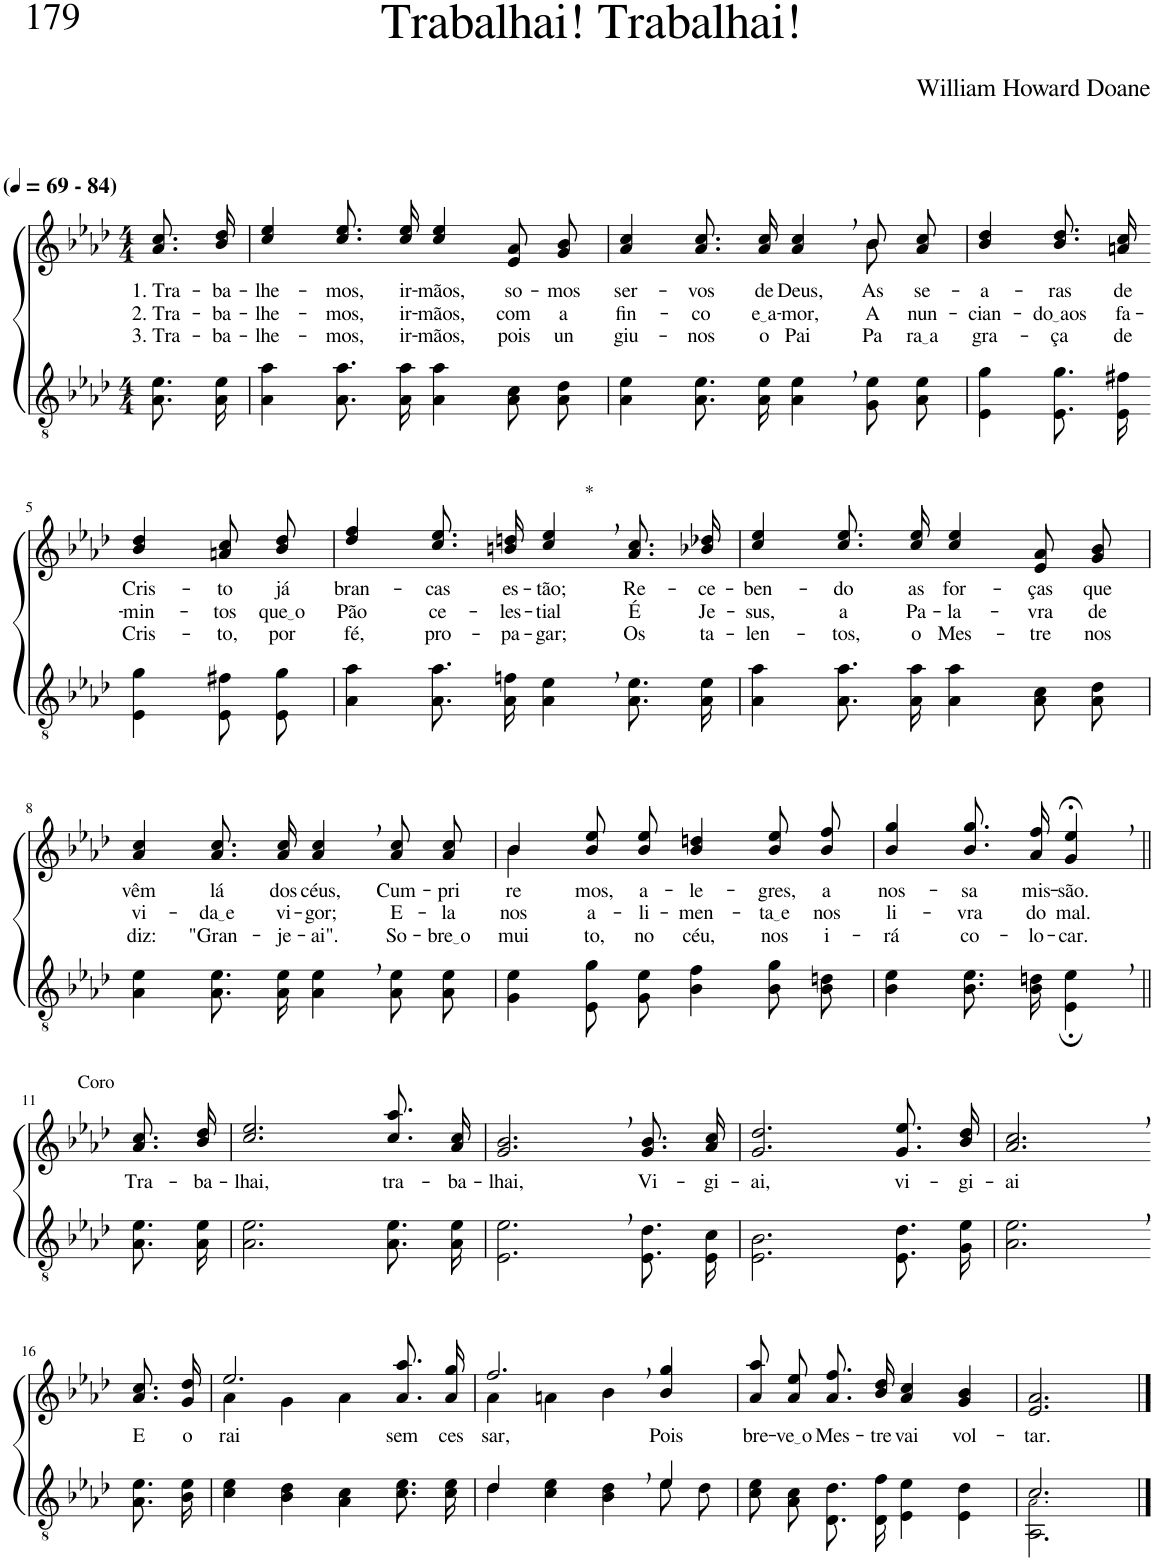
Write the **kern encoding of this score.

**kern	**kern	**text	**text	**text
*part2	*part1	*part1	*part1	*part1
*staff2	*staff1	*staff1	*staff1	*staff1
*I"Parte III e IV	*I"Parte I e II	*	*	*
*clefGv2	*clefG2	*	*	*
*Trd3c5	*Trd3c5	*	*	*
*k[b-e-a-d-]	*k[b-e-a-d-]	*	*	*
*M4/4	*M4/4	*	*	*
*MM69	*MM69	*	*	*
=1	=1	=1	=1	=1
!	!LO:TX:a:B:t=(	!	!	!
!	!LO:TX:a:B:t=- 84)	!	!	!
!	!	!LO:LY:b	!LO:LY:b	!LO:LY:b
8.A-\ 8.e-\L	8.a-\ 8.cc\L	1. Tra-	2. Tra-	3. Tra-
!	!	!LO:LY:b	!LO:LY:b	!LO:LY:b
16A-\ 16e-\Jk	16b-\ 16dd-\Jk	-ba-	-ba-	-ba-
=2	=2	=2	=2	=2
!	!	!LO:LY:b	!LO:LY:b	!LO:LY:b
4A-\ 4a-\	4cc/ 4ee-/	-lhe-	-lhe-	-lhe-
!	!	!LO:LY:b	!LO:LY:b	!LO:LY:b
8.A-\ 8.a-\L	8.cc\ 8.ee-\L	-mos,	-mos,	-mos,
!	!	!LO:LY:b	!LO:LY:b	!LO:LY:b
16A-\ 16a-\Jk	16cc\ 16ee-\Jk	ir-	ir-	ir-
!	!	!LO:LY:b	!LO:LY:b	!LO:LY:b
4A-\ 4a-\	4cc/ 4ee-/	-mãos,	-mãos,	-mãos,
!	!	!LO:LY:b	!LO:LY:b	!LO:LY:b
8A-\ 8c\L	8e-/ 8a-/L	so-	com	-pois
!	!	!LO:LY:b	!LO:LY:b	!LO:LY:b
8A-\ 8d-\J	8g/ 8b-/J	-mos	a-	un-
=3	=3	=3	=3	=3
*	*^	*	*	*
!	!	!	!LO:LY:b	!LO:LY:b	!LO:LY:b
4A-\ 4e-\	2.ryy	4a-/ 4cc/	ser-	-fin-	-giu-
!	!	!	!LO:LY:b	!LO:LY:b	!LO:LY:b
8.A-\ 8.e-\L	.	8.a-\ 8.cc\L	-vos	-co	-nos
!	!	!	!LO:LY:b	!LO:LY:b	!LO:LY:b
16A-\ 16e-\Jk	.	16a-\ 16cc\Jk	de	e a	o
!	!	!	!LO:LY:b	!LO:LY:b	!LO:LY:b
4A-\, 4e-\,	.	4a-/ 4cc/	Deus,	-mor,	Pai
!	!	!	!LO:LY:b	!LO:LY:b	!LO:LY:b
8G\ 8e-\L	8b-\	8b-\L	As	A-	Pa-
!	!	!	!LO:LY:b	!LO:LY:b	!LO:LY:b
8A-\ 8e-\J	8ryy	8a-\ 8cc\J	se-	-nun-	ra a
=4	=4	=4	=4	=4	=4
!	!	!	!LO:LY:b	!LO:LY:b	!LO:LY:b
*	*v	*v	*	*	*
4E-\ 4g\	4b-/ 4dd-/	-a-	-cian-	gra-
!	!	!LO:LY:b	!LO:LY:b	!LO:LY:b
8.E-\ 8.g\L	8.b-\ 8.dd-\L	-ras	do aos	-ça
!	!	!LO:LY:b	!LO:LY:b	!LO:LY:b
16E-\ 16f#X\Jk	16an\ 16cc\Jk	de	fa-	de
!!LO:LB:g=z
=5-	=5-	=5-	=5-	=5-
!	!	!LO:LY:b	!LO:LY:b	!LO:LY:b
4E-\ 4g\	4b-/ 4dd-/	Cris-	-min-	Cris-
!	!	!LO:LY:b	!LO:LY:b	!LO:LY:b
8E-\ 8f#X\L	8an\ 8cc\L	-to	-tos	-to,
!	!	!LO:LY:b	!LO:LY:b	!LO:LY:b
8E-\ 8g\J	8b-\ 8dd-\J	já	que o	por
=6	=6	=6	=6	=6
!	!	!LO:LY:b	!LO:LY:b	!LO:LY:b
4A-\ 4a-\	4dd-/ 4ff/	bran-	Pão	fé,
!	!	!LO:LY:b	!LO:LY:b	!LO:LY:b
8.A-\ 8.a-\L	8.cc\ 8.ee-\L	-cas	ce-	pro-
!	!	!LO:LY:b	!LO:LY:b	!LO:LY:b
16A-\ 16fn\Jk	16bn\ 16ddn\Jk	es-	-les-	-pa-
!	!LO:TX:a:t=*	!	!	!
!	!	!LO:LY:b	!LO:LY:b	!LO:LY:b
4A-\, 4e-\,	4cc/, 4ee-/,	-tão;	-tial	-gar;
!	!	!LO:LY:b	!LO:LY:b	!LO:LY:b
8.A-\ 8.e-\L	8.a-\ 8.cc\L	Re-	É	Os
!	!	!LO:LY:b	!LO:LY:b	!LO:LY:b
16A-\ 16e-\Jk	16b-X\ 16dd-X\Jk	-ce-	Je-	ta-
=7	=7	=7	=7	=7
!	!	!LO:LY:b	!LO:LY:b	!LO:LY:b
4A-\ 4a-\	4cc/ 4ee-/	-ben-	-sus,	-len-
!	!	!LO:LY:b	!LO:LY:b	!LO:LY:b
8.A-\ 8.a-\L	8.cc\ 8.ee-\L	-do	a	-tos,
!	!	!LO:LY:b	!LO:LY:b	!LO:LY:b
16A-\ 16a-\Jk	16cc\ 16ee-\Jk	as	Pa-	o
!	!	!LO:LY:b	!LO:LY:b	!LO:LY:b
4A-\ 4a-\	4cc/ 4ee-/	for-	-la-	Mes-
!	!	!LO:LY:b	!LO:LY:b	!LO:LY:b
8A-\ 8c\L	8e-/ 8a-/L	-ças	-vra	-tre
!	!	!LO:LY:b	!LO:LY:b	!LO:LY:b
8A-\ 8d-\J	8g/ 8b-/J	que	de	nos
!!LO:LB:g=z
=8	=8	=8	=8	=8
!	!	!LO:LY:b	!LO:LY:b	!LO:LY:b
4A-\ 4e-\	4a-/ 4cc/	vêm	vi-	diz:
!	!	!LO:LY:b	!LO:LY:b	!LO:LY:b
8.A-\ 8.e-\L	8.a-\ 8.cc\L	lá	da e	"Gran-
!	!	!LO:LY:b	!LO:LY:b	!LO:LY:b
16A-\ 16e-\Jk	16a-\ 16cc\Jk	dos	vi-	-je-
!	!	!LO:LY:b	!LO:LY:b	!LO:LY:b
4A-\, 4e-\,	4a-/, 4cc/,	céus,	-gor;	-ai".
!	!	!LO:LY:b	!LO:LY:b	!LO:LY:b
8A-\ 8e-\L	8a-\ 8cc\L	Cum-	E-	So-
!	!	!LO:LY:b	!LO:LY:b	!LO:LY:b
8A-\ 8e-\J	8a-\ 8cc\J	-pri-	-la	bre o
=9	=9	=9	=9	=9
*	*^	*	*	*
!	!	!	!LO:LY:b	!LO:LY:b	!LO:LY:b
4G\ 4e-\	4b-/	4b-\	-re-	nos	mui-
!	!	!	!LO:LY:b	!LO:LY:b	!LO:LY:b
8E-/ 8g/L	8b-\ 8ee-\L	2.ryy	-mos,	a-	-to,
!	!	!	!LO:LY:b	!LO:LY:b	!LO:LY:b
8G/ 8e-/J	8b-\ 8ee-\J	.	a-	-li-	no
!	!	!	!LO:LY:b	!LO:LY:b	!LO:LY:b
4B-\ 4f\	4b-/ 4ddn/	.	-le-	-men-	céu,
!	!	!	!LO:LY:b	!LO:LY:b	!LO:LY:b
8B-\ 8g\L	8b-\ 8ee-\L	.	-gres,	ta e	nos
!	!	!	!LO:LY:b	!LO:LY:b	!LO:LY:b
8B-\ 8dn\J	8b-\ 8ff\J	.	a	nos	i-
*	*v	*v	*	*	*
=10	=10	=10	=10	=10
!	!	!LO:LY:b	!LO:LY:b	!LO:LY:b
4B-\ 4e-\	4b-/ 4gg/	nos-	li-	-rá
!	!	!LO:LY:b	!LO:LY:b	!LO:LY:b
8.B-\ 8.e-\L	8.b-\ 8.gg\L	-sa	-vra	co-
!	!	!LO:LY:b	!LO:LY:b	!LO:LY:b
16B-\ 16dn\Jk	16a-\ 16ff\Jk	mis-	do	-lo-
!	!	!LO:LY:b	!LO:LY:b	!LO:LY:b
4E-\;, 4e-\;,	4g/;<, 4ee-/;<,	-são.	mal.	-car.
!!LO:LB:g=z
=11||	=11||	=11||	=11||	=11||
!	!LO:TX:a:t=Coro	!	!	!
!	!	!LO:LY:b	!	!
8.A-\ 8.e-\L	8.a-\ 8.cc\L	Tra-	.	.
!	!	!LO:LY:b	!	!
16A-\ 16e-\Jk	16b-\ 16dd-\Jk	-ba-	.	.
=12	=12	=12	=12	=12
!	!	!LO:LY:b	!	!
2.A-\ 2.e-\	2.cc/ 2.ee-/	-lhai,	.	.
!	!	!LO:LY:b	!	!
8.A-\ 8.e-\L	8.cc\ 8.aa-\L	tra-	.	.
!	!	!LO:LY:b	!	!
16A-\ 16e-\Jk	16a-\ 16cc\Jk	-ba-	.	.
=13	=13	=13	=13	=13
!	!	!LO:LY:b	!	!
2.E-\, 2.e-\,	2.g/, 2.b-/,	-lhai,	.	.
!	!	!LO:LY:b	!	!
8.E-/ 8.d-/L	8.g/ 8.b-/L	Vi-	.	.
!	!	!LO:LY:b	!	!
16E-/ 16c/Jk	16a-/ 16cc/Jk	-gi-	.	.
=14	=14	=14	=14	=14
!	!	!LO:LY:b	!	!
2.E-\ 2.B-\	2.g/ 2.dd-/	-ai,	.	.
!	!	!LO:LY:b	!	!
8.E-/ 8.d-/L	8.g\ 8.ee-\L	vi-	.	.
!	!	!LO:LY:b	!	!
16G/ 16e-/Jk	16b-\ 16dd-\Jk	-gi-	.	.
=15	=15	=15	=15	=15
!	!	!LO:LY:b	!	!
2.A-\, 2.e-\,	2.a-/, 2.cc/,	-ai	.	.
!!LO:LB:g=z
=16-	=16-	=16-	=16-	=16-
!	!	!LO:LY:b	!	!
8.A-\ 8.e-\L	8.a-\ 8.cc\L	E	.	.
!	!	!LO:LY:b	!	!
16B-\ 16e-\Jk	16g\ 16dd-\Jk	o-	.	.
=17	=17	=17	=17	=17
*	*^	*	*	*
!	!	!	!LO:LY:b	!	!
4c\ 4e-\	2.ee-/	4a-\	-rai	.	.
4B-\ 4d-\	.	4g\	.	.	.
4A-\ 4c\	.	4a-\	.	.	.
!	!	!	!LO:LY:b	!	!
8.c\ 8.e-\L	8.a-\ 8.aa-\L	4ryy	sem	.	.
!	!	!	!LO:LY:b	!	!
16c\ 16e-\Jk	16a-\ 16gg\Jk	.	ces-	.	.
=18	=18	=18	=18	=18	=18
*^	*	*	*	*	*
!	!	!	!	!LO:LY:b	!	!
4d-/	4d-\	2.ff,/	4a-\	-sar,	.	.
2ryy	4c\ 4e-\	.	4an\	.	.	.
.	4B-\ 4d-\	.	4b-\	.	.	.
!	!	!	!	!LO:LY:b	!	!
4e-/	8e-\L	4b-/ 4gg/	4ryy	Pois	.	.
.	8d-\J	.	.	.	.	.
*	*	*v	*v	*	*	*
=19	=19	=19	=19	=19	=19
!	!	!	!LO:LY:b	!	!
*v	*v	*	*	*	*
8c\ 8e-\L	8a-\ 8aa-\L	bre-	.	.
!	!	!LO:LY:b	!	!
8A-\ 8c\J	8a-\ 8ee-\J	ve o	.	.
!	!	!LO:LY:b	!	!
8.D-/ 8.d-/L	8.a-\ 8.ff\L	Mes-	.	.
!	!	!LO:LY:b	!	!
16D-/ 16f/Jk	16b-\ 16dd-\Jk	-tre	.	.
!	!	!LO:LY:b	!	!
4E-\ 4e-\	4a-/ 4cc/	vai	.	.
!	!	!LO:LY:b	!	!
4E-\ 4d-\	4g/ 4b-/	vol-	.	.
=20	=20	=20	=20	=20
*^	*	*	*	*
!	!	!	!LO:LY:b	!	!
2.c/	2.AA-\ 2.A-!\	2.e-/ 2.a-/	-tar.	.	.
*v	*v	*	*	*	*
==	==	==	==	==
*-	*-	*-	*-	*-
